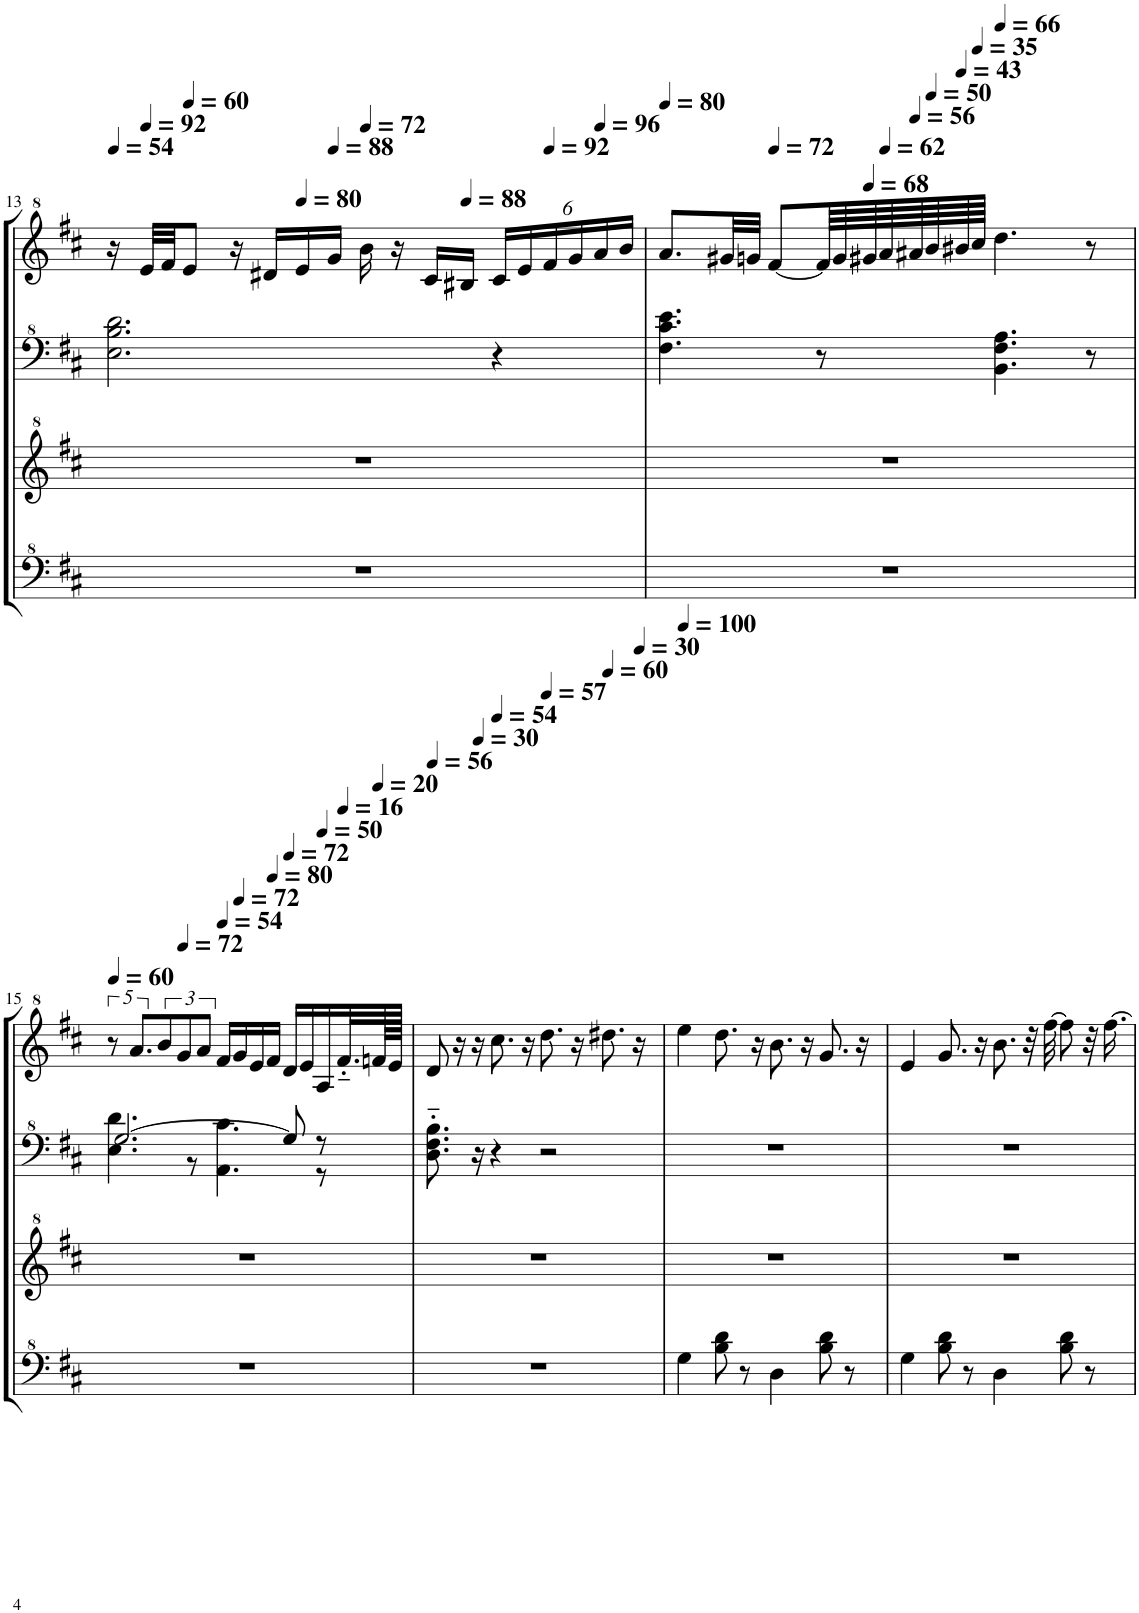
**kern	**kern	**kern	**kern
*part1	*part1	*part1	*part1
*staff4	*staff3	*staff2	*staff1
*I"Model III	*	*	*
!!LO:PB:g=z
*clefF^4	*clefG^2	*clefF^4	*clefG^2
*k[f#c#]	*k[f#c#]	*k[f#c#]	*k[f#c#]
*M4/4	*M4/4	*M4/4	*M4/4
*MM54	*MM54	*MM54	*MM54
=13	=13	=13	=13
1r	1r	2.e\ 2.b\ 2.dd\	16r
*	*	*	*MM92
.	.	.	32ee/LLL
.	.	.	32ff#/JJ
*	*	*	*MM60
.	.	.	8ee/J
.	.	.	16r
.	.	.	16dd#X/LL
*	*	*	*MM80
.	.	.	16ee/
*	*	*	*MM88
.	.	.	16gg/JJ
*	*	*	*MM72
.	.	.	16bb\
.	.	.	16r
.	.	.	16cc#/LL
*	*	*	*MM88
.	.	.	16b#X/JJ
*	*	*	*Xbrackettup
.	.	4r	24cc#/LL
.	.	.	24ee/
*	*	*	*MM92
.	.	.	24ff#/
.	.	.	24gg/
*	*	*	*MM96
.	.	.	24aa/
.	.	.	24bb/JJ
=14	=14	=14	=14
*	*	*	*MM80
1r	1r	4.f#\ 4.cc#\ 4.ee\	8.aa/L
.	.	.	32gg#X/LL
.	.	.	32ggn/JJJ
*	*	*	*MM72
.	.	.	[8ff#/L
.	.	8r	64ff#/LLL]
.	.	.	64gg/
*	*	*	*MM68
.	.	.	64gg#X/
*	*	*	*MM62
.	.	.	64aa/
*	*	*	*MM56
.	.	.	64aa#X/
*	*	*	*MM50
.	.	.	64bb/
*	*	*	*MM43
.	.	.	64bb#X/
*	*	*	*MM35
.	.	.	64ccc#/JJJJ
*	*	*	*MM66
.	.	4.B\ 4.f#\ 4.a\	4.ddd\
.	.	8r	8r
!!LO:LB:g=z
=15	=15	=15	=15
*	*	*^	*
*	*	*	*	*brackettup
*	*	*v	*v	*
*	*	*	*MM60
*	*	*^	*
1r	1r	[2.g/	4.e\ 4.dd\	10r
.	.	.	.	10.aa/L
.	.	.	.	12bb/
*	*	*	*	*MM72
.	.	.	.	12gg/
.	.	.	8r	.
.	.	.	.	12aa/J
*	*	*	*	*MM54
.	.	.	4.A\ 4.cc#\	16ff#/LL
*	*	*	*	*MM72
.	.	.	.	16gg/
.	.	.	.	16ee/
*	*	*	*	*MM80
.	.	.	.	16ff#/JJ
*	*	*	*	*MM72
.	.	8g/]	.	16dd/LL
.	.	.	.	16ee/
*	*	*	*	*MM50
.	.	8r	8r	16a/
*	*	*	*	*MM16
.	.	.	.	32.ff#'~/L
*	*	*	*	*MM20
.	.	.	.	128ffn/LL
.	.	.	.	128ee/JJJJJ
*	*	*v	*v	*
=16	=16	=16	=16
*	*	*	*MM56
1r	1r	8.d\'~ 8.f#\'~ 8.b\'~	8dd/
.	.	.	16r
*	*	*	*MM30
.	.	16r	16r
*	*	*	*MM54
.	.	4r	8.ccc#\
.	.	.	16r
*	*	*	*MM57
.	.	2r	8.ddd\
.	.	.	16r
*	*	*	*MM60
.	.	.	8.ddd#X\
*	*	*	*MM30
.	.	.	16r
=17	=17	=17	=17
*	*	*	*MM100
4g\	1r	1r	4eee\
8b\ 8dd\	.	.	8.ddd\
8r	.	.	.
.	.	.	16r
4d\	.	.	8.bb\
.	.	.	16r
8b\ 8dd\	.	.	8.gg/
8r	.	.	.
.	.	.	16r
=18	=18	=18	=18
4g\	1r	1r	4ee/
8b\ 8dd\	.	.	8.gg/
8r	.	.	.
.	.	.	16r
4d\	.	.	8.bb\
.	.	.	32r
.	.	.	[32fff#\
8b\ 8dd\	.	.	8fff#\]
8r	.	.	32r
.	.	.	[16.fff#\
=	=	=	=
*-	*-	*-	*-
